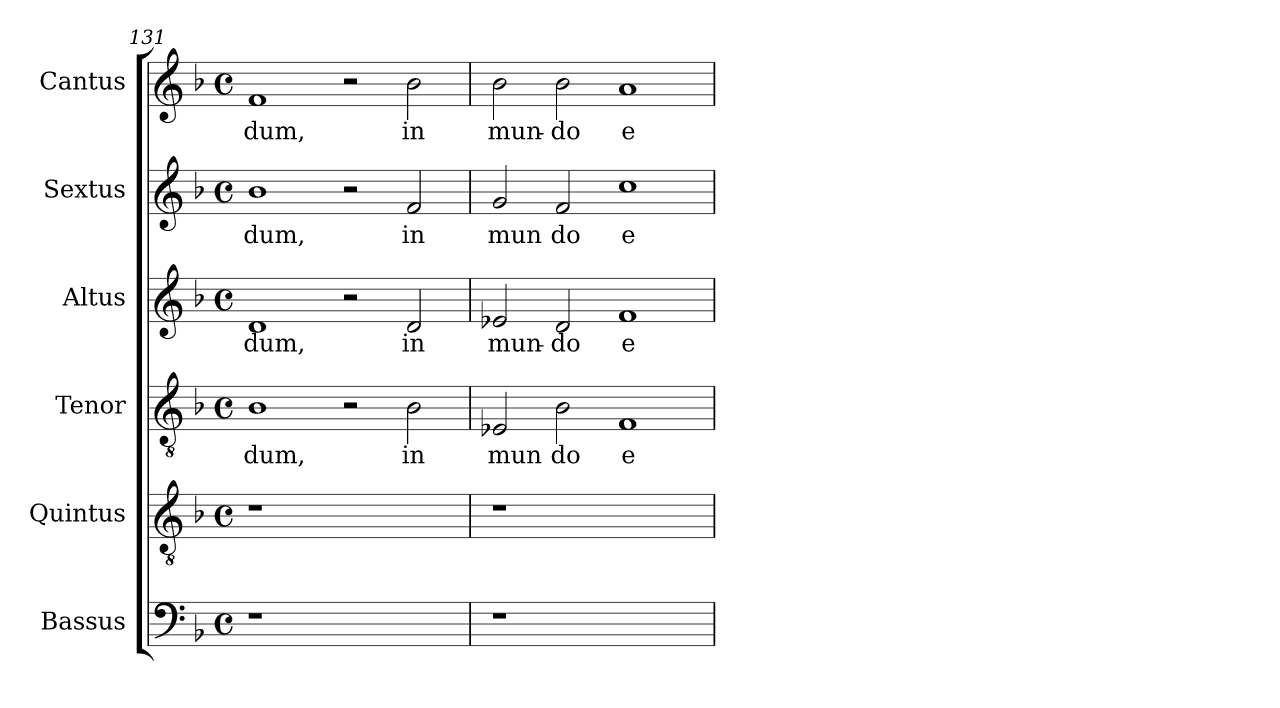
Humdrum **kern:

**kern	**kern	**kern	**text	**kern	**text	**kern	**text	**kern	**text
*part6	*part5	*part4	*part4	*part3	*part3	*part2	*part2	*part1	*part1
*staff6	*staff5	*staff4	*staff4	*staff3	*staff3	*staff2	*staff2	*staff1	*staff1
*I"Bassus	*I"Quintus	*I"Tenor	*	*I"Altus	*	*I"Sextus	*	*I"Cantus	*
*I'Bassus	*I'Quintus	*I'Tenor	*	*I'Altus	*	*I'Sextus	*	*I'Cantus	*
*clefF4	*clefGv2	*clefGv2	*	*clefG2	*	*clefG2	*	*clefG2	*
*k[b-]	*k[b-]	*k[b-]	*	*k[b-]	*	*k[b-]	*	*k[b-]	*
*F:	*F:	*F:	*	*F:	*	*F:	*	*F:	*
*M4/4	*M4/4	*M4/4	*	*M4/4	*	*M4/4	*	*M4/4	*
*met(c)	*met(c)	*met(c)	*	*met(c)	*	*met(c)	*	*met(c)	*
=131	=131	=131	=131	=131	=131	=131	=131	=131	=131
!	!	!	!LO:LY:b:cj	!	!LO:LY:b:cj	!	!LO:LY:b:cj	!	!LO:LY:b:cj
1r	1r	1B-	dum,	1d	-dum,	1b-	dum,	1f	-dum,
1ryy	1ryy	2r	.	2r	.	2r	.	2r	.
!	!	!	!LO:LY:b:cj	!	!LO:LY:b:cj	!	!LO:LY:b:cj	!	!LO:LY:b:cj
.	.	2B-\	in	2d/	in	2f/	in	2b-\	in
=132	=132	=132	=132	=132	=132	=132	=132	=132	=132
!	!	!	!LO:LY:b:cj	!	!LO:LY:b:cj	!	!LO:LY:b:cj	!	!LO:LY:b:cj
1r	1r	2E-X/	mun	2e-X/	mun-	2g/	mun	2b-\	mun-
!	!	!	!LO:LY:b:cj	!	!LO:LY:b:cj	!	!LO:LY:b:cj	!	!LO:LY:b:cj
.	.	2B-\	do	2d/	-do	2f/	do	2b-\	-do
!	!	!	!LO:LY:b:cj	!	!LO:LY:b:cj	!	!LO:LY:b:cj	!	!LO:LY:b:cj
1ryy	1ryy	1F	e	1f	e-	1cc	e	1a	e-
=	=	=	=	=	=	=	=	=	=
*-	*-	*-	*-	*-	*-	*-	*-	*-	*-
